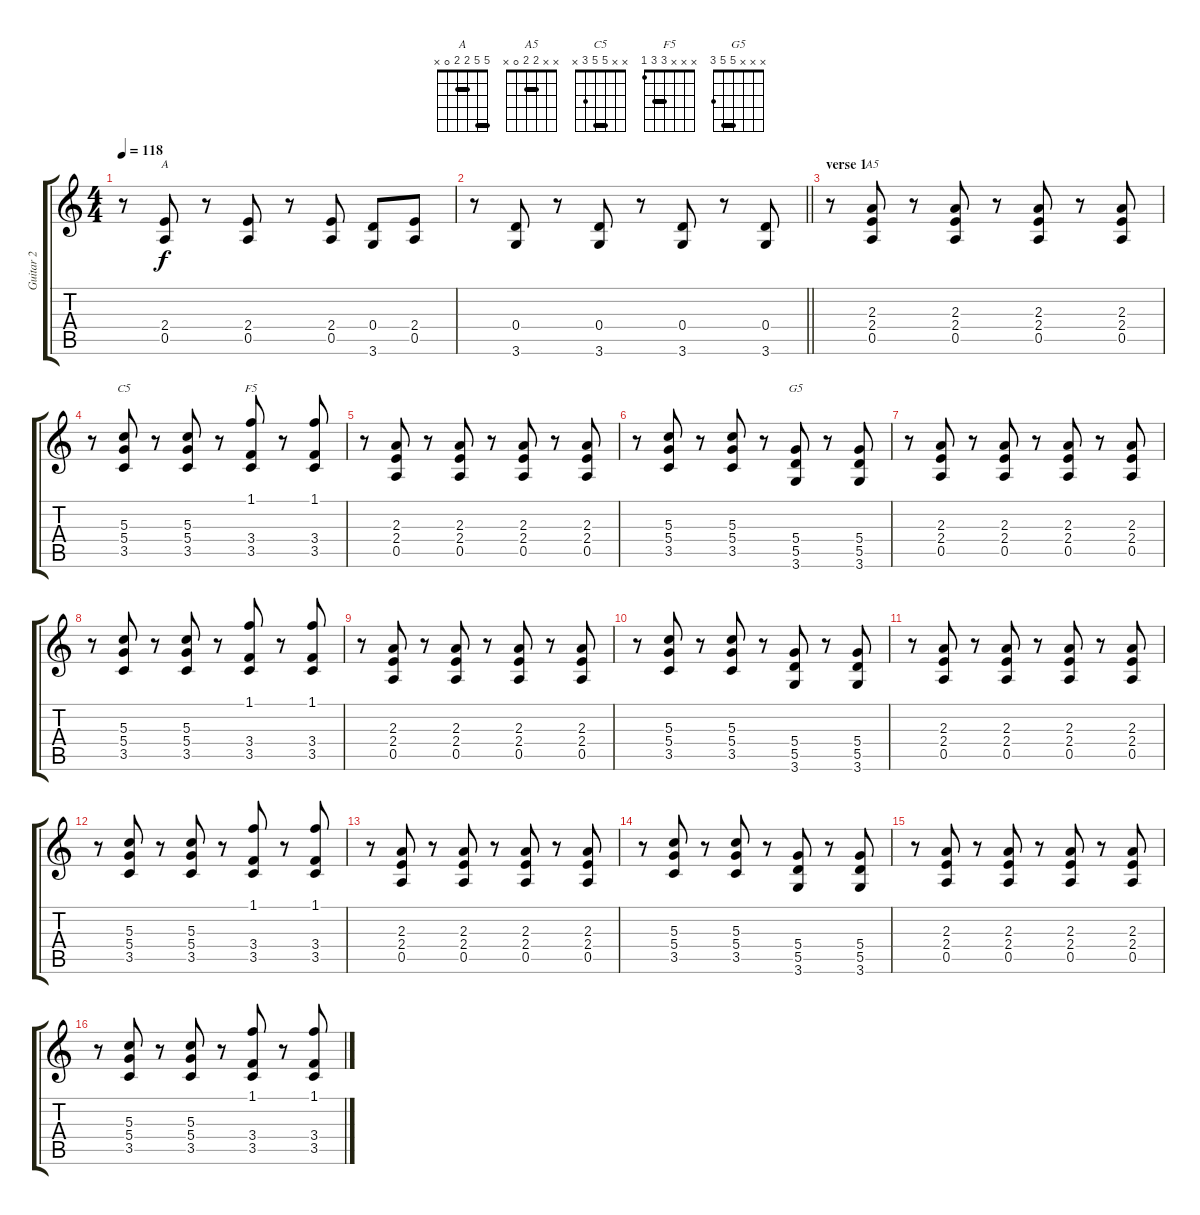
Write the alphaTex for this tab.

\track ("Guitar 2" "Guitar 2") {instrument distortionguitar}
\staff {score tabs}
\tuning (E4 B3 G3 D3 A2 E2) {hide}
\chord ("A" 5 5 2 2 0 x) {barre (2 5)}
\chord ("A5" x x 2 2 0 x) {barre 2}
\chord ("C5" x x 5 5 3 x) {barre 5}
\chord ("F5" x x x 3 3 1) {barre 3}
\chord ("G5" x x x 5 5 3) {barre 5}
\ts (4 4)
\tempo 118
\clef g2
\ks c
r.8{dy f} (2.4 0.5).8{ch "A"} r.8 (2.4 0.5).8 r.8 (2.4 0.5).8 (0.4 3.6).8 (2.4 0.5).8 |
\barLineRight lightlight
r.8 (0.4 3.6).8 r.8 (0.4 3.6).8 r.8 (0.4 3.6).8 r.8 (0.4 3.6).8 |
\section ("" "verse 1")
r.8 (2.3 2.4 0.5).8{ch "A5"} r.8 (2.3 2.4 0.5).8 r.8 (2.3 2.4 0.5).8 r.8 (2.3 2.4 0.5).8 |
r.8 (5.3 5.4 3.5).8{ch "C5"} r.8 (5.3 5.4 3.5).8 r.8 (1.1 3.4 3.5).8{ch "F5"} r.8 (1.1 3.4 3.5).8 |
r.8 (2.3 2.4 0.5).8 r.8 (2.3 2.4 0.5).8 r.8 (2.3 2.4 0.5).8 r.8 (2.3 2.4 0.5).8 |
r.8 (5.3 5.4 3.5).8 r.8 (5.3 5.4 3.5).8 r.8 (5.4 5.5 3.6).8{ch "G5"} r.8 (5.4 5.5 3.6).8 |
r.8 (2.3 2.4 0.5).8 r.8 (2.3 2.4 0.5).8 r.8 (2.3 2.4 0.5).8 r.8 (2.3 2.4 0.5).8 |
r.8 (5.3 5.4 3.5).8 r.8 (5.3 5.4 3.5).8 r.8 (1.1 3.4 3.5).8 r.8 (1.1 3.4 3.5).8 |
r.8 (2.3 2.4 0.5).8 r.8 (2.3 2.4 0.5).8 r.8 (2.3 2.4 0.5).8 r.8 (2.3 2.4 0.5).8 |
r.8 (5.3 5.4 3.5).8 r.8 (5.3 5.4 3.5).8 r.8 (5.4 5.5 3.6).8 r.8 (5.4 5.5 3.6).8 |
r.8 (2.3 2.4 0.5).8 r.8 (2.3 2.4 0.5).8 r.8 (2.3 2.4 0.5).8 r.8 (2.3 2.4 0.5).8 |
r.8 (5.3 5.4 3.5).8 r.8 (5.3 5.4 3.5).8 r.8 (1.1 3.4 3.5).8 r.8 (1.1 3.4 3.5).8 |
r.8 (2.3 2.4 0.5).8 r.8 (2.3 2.4 0.5).8 r.8 (2.3 2.4 0.5).8 r.8 (2.3 2.4 0.5).8 |
r.8 (5.3 5.4 3.5).8 r.8 (5.3 5.4 3.5).8 r.8 (5.4 5.5 3.6).8 r.8 (5.4 5.5 3.6).8 |
r.8 (2.3 2.4 0.5).8 r.8 (2.3 2.4 0.5).8 r.8 (2.3 2.4 0.5).8 r.8 (2.3 2.4 0.5).8 |
r.8 (5.3 5.4 3.5).8 r.8 (5.3 5.4 3.5).8 r.8 (1.1 3.4 3.5).8 r.8 (1.1 3.4 3.5).8
